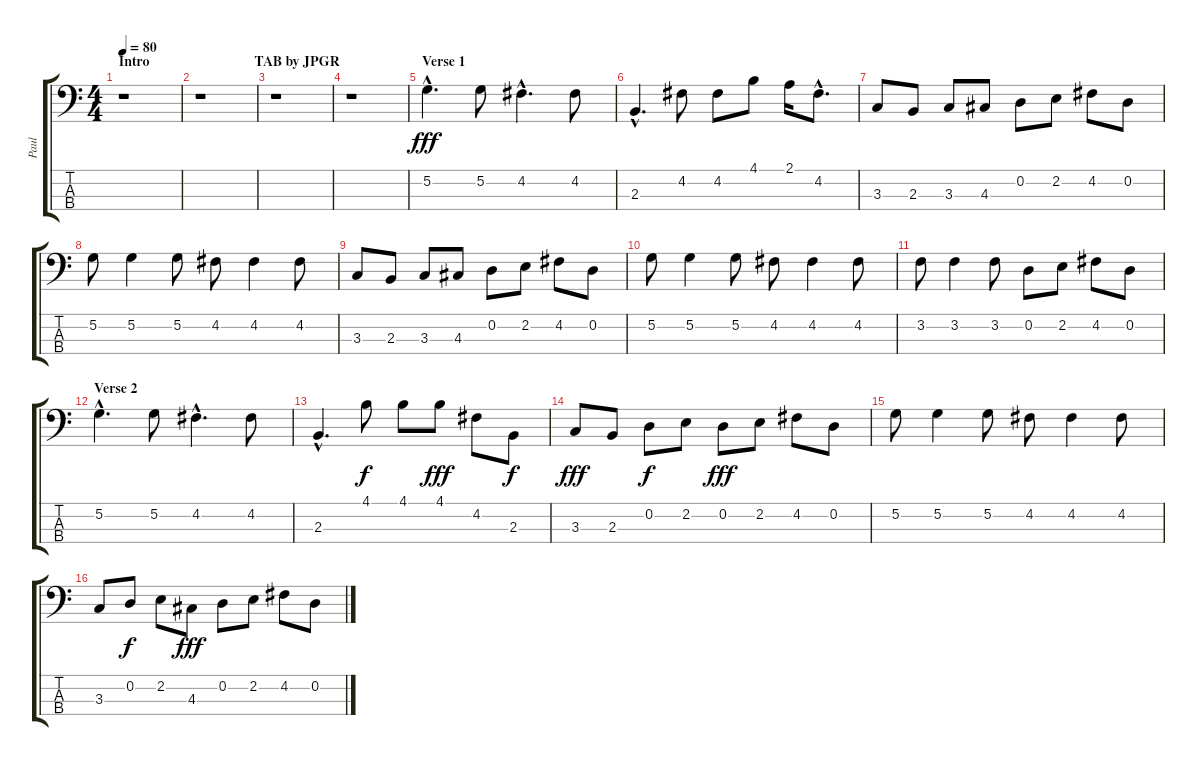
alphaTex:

\track ("Paul" "Paul") {instrument fretlessbass}
\staff {score tabs}
\tuning (G2 D2 A1 E1) {hide}
\ts (4 4)
\section ("" "Intro                              TAB by JPGR")
\tempo 80
\clef f4
\ks c
r.1{dy fff instrument fretlessbass} |
r.1 |
r.1 |
r.1 |
\section ("" "Verse 1")
5.2{hac}.4{d} 5.2.8 4.2{hac}.4{d} 4.2.8 |
2.3{hac}.4{d} 4.2.8 4.2.8 4.1.8 2.1.16 4.2{hac}.8{d} |
3.3.8 2.3.8 3.3.8 4.3.8 0.2.8 2.2.8 4.2.8 0.2.8 |
5.2.8 5.2.4 5.2.8 4.2.8 4.2.4 4.2.8 |
3.3.8 2.3.8 3.3.8 4.3.8 0.2.8 2.2.8 4.2.8 0.2.8 |
5.2.8 5.2.4 5.2.8 4.2.8 4.2.4 4.2.8 |
3.2.8 3.2.4 3.2.8 0.2.8 2.2.8 4.2.8 0.2.8 |
\section ("" "Verse 2")
5.2{hac}.4{d} 5.2.8 4.2{hac}.4{d} 4.2.8 |
2.3{hac}.4{d} 4.1.8{dy f} 4.1.8 4.1.8{dy fff} 4.2.8 2.3.8{dy f} |
3.3.8{dy fff} 2.3.8 0.2.8{dy f} 2.2.8 0.2.8{dy fff} 2.2.8 4.2.8 0.2.8 |
5.2.8 5.2.4 5.2.8 4.2.8 4.2.4 4.2.8 |
3.3.8 0.2.8{dy f} 2.2.8 4.3.8{dy fff} 0.2.8 2.2.8 4.2.8 0.2.8
